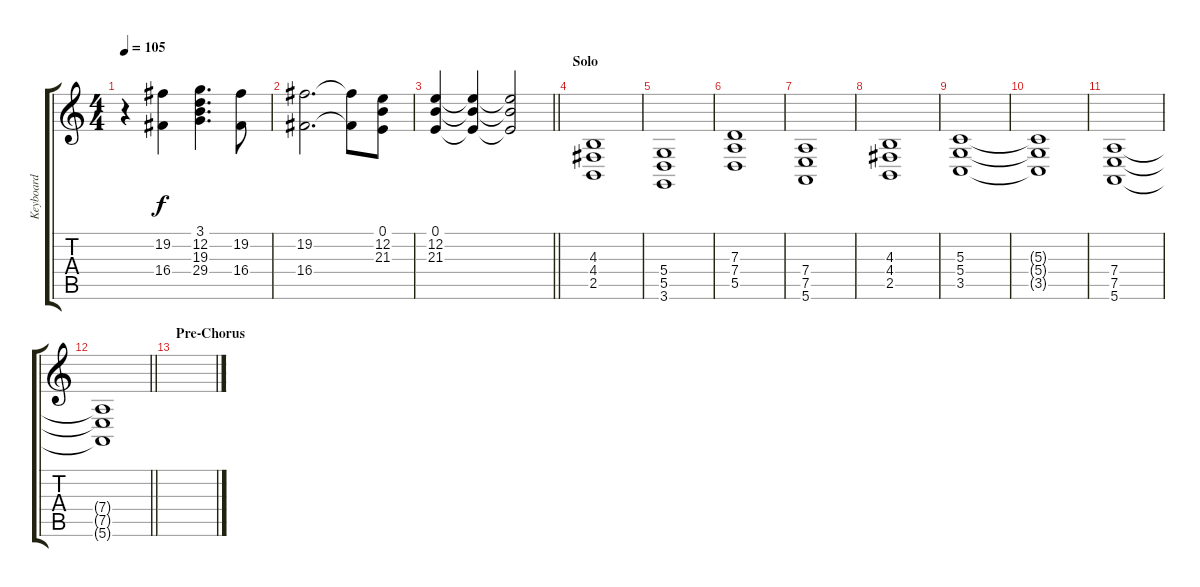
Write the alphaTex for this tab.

\track ("Keyboard" "Keyboard") {instrument stringensemble1}
\staff {score tabs}
\tuning (E4 B3 G3 D3 A2 E2) {hide}
\ts (4 4)
\tempo 105
\clef g2
\ks c
r.4{dy f} (19.2 16.4).4 (3.1 12.2 19.3 29.4).4{d} (19.2 16.4).8 |
(19.2 16.4).2{d} (19.2{t} 16.4{t}).8 (0.1 12.2 21.3).8 |
\barLineRight lightlight
(0.1 12.2 21.3).4 (0.1{t} 12.2{t} 21.3{t}).4 (0.1{t} 12.2{t} 21.3{t}).2 |
\section ("" "Solo")
(4.3 4.4 2.5).1 |
(5.4 5.5 3.6).1 |
(7.3 7.4 5.5).1 |
(7.4 7.5 5.6).1 |
(4.3 4.4 2.5).1 |
(5.3 5.4 3.5).1 |
(5.3{t} 5.4{t} 3.5{t}).1 |
(7.4 7.5 5.6).1 |
\barLineRight lightlight
(7.4{t} 7.5{t} 5.6{t}).1 |
\section ("" "Pre-Chorus")
